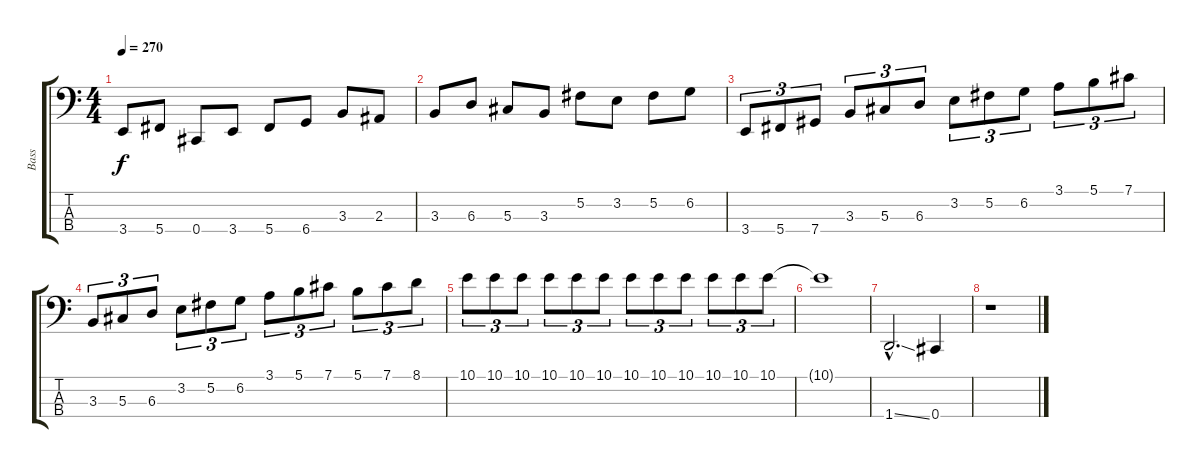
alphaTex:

\track ("Bass" "Bass") {instrument electricbassfinger}
\staff {score tabs}
\tuning (Gb2 Db2 Ab1 Db1) {hide}
\ts (4 4)
\tempo 270
\clef f4
\ks c
3.4.8{dy f} 5.4.8 0.4.8 3.4.8 5.4.8 6.4.8 3.3.8 2.3.8 |
3.3.8 6.3.8 5.3.8 3.3.8 5.2.8 3.2.8 5.2.8 6.2.8 |
3.4.8{tu (3 2)} 5.4.8{tu (3 2)} 7.4.8{tu (3 2)} 3.3.8{tu (3 2)} 5.3.8{tu (3 2)} 6.3.8{tu (3 2)} 3.2.8{tu (3 2)} 5.2.8{tu (3 2)} 6.2.8{tu (3 2)} 3.1.8{tu (3 2)} 5.1.8{tu (3 2)} 7.1.8{tu (3 2)} |
3.3.8{tu (3 2)} 5.3.8{tu (3 2)} 6.3.8{tu (3 2)} 3.2.8{tu (3 2)} 5.2.8{tu (3 2)} 6.2.8{tu (3 2)} 3.1.8{tu (3 2)} 5.1.8{tu (3 2)} 7.1.8{tu (3 2)} 5.1.8{tu (3 2)} 7.1.8{tu (3 2)} 8.1.8{tu (3 2)} |
10.1.8{tu (3 2)} 10.1.8{tu (3 2)} 10.1.8{tu (3 2)} 10.1.8{tu (3 2)} 10.1.8{tu (3 2)} 10.1.8{tu (3 2)} 10.1.8{tu (3 2)} 10.1.8{tu (3 2)} 10.1.8{tu (3 2)} 10.1.8{tu (3 2)} 10.1.8{tu (3 2)} 10.1.8{tu (3 2)} |
10.1{t}.1 |
1.4{ss hac}.2{d} 0.4.4 |
r.1
